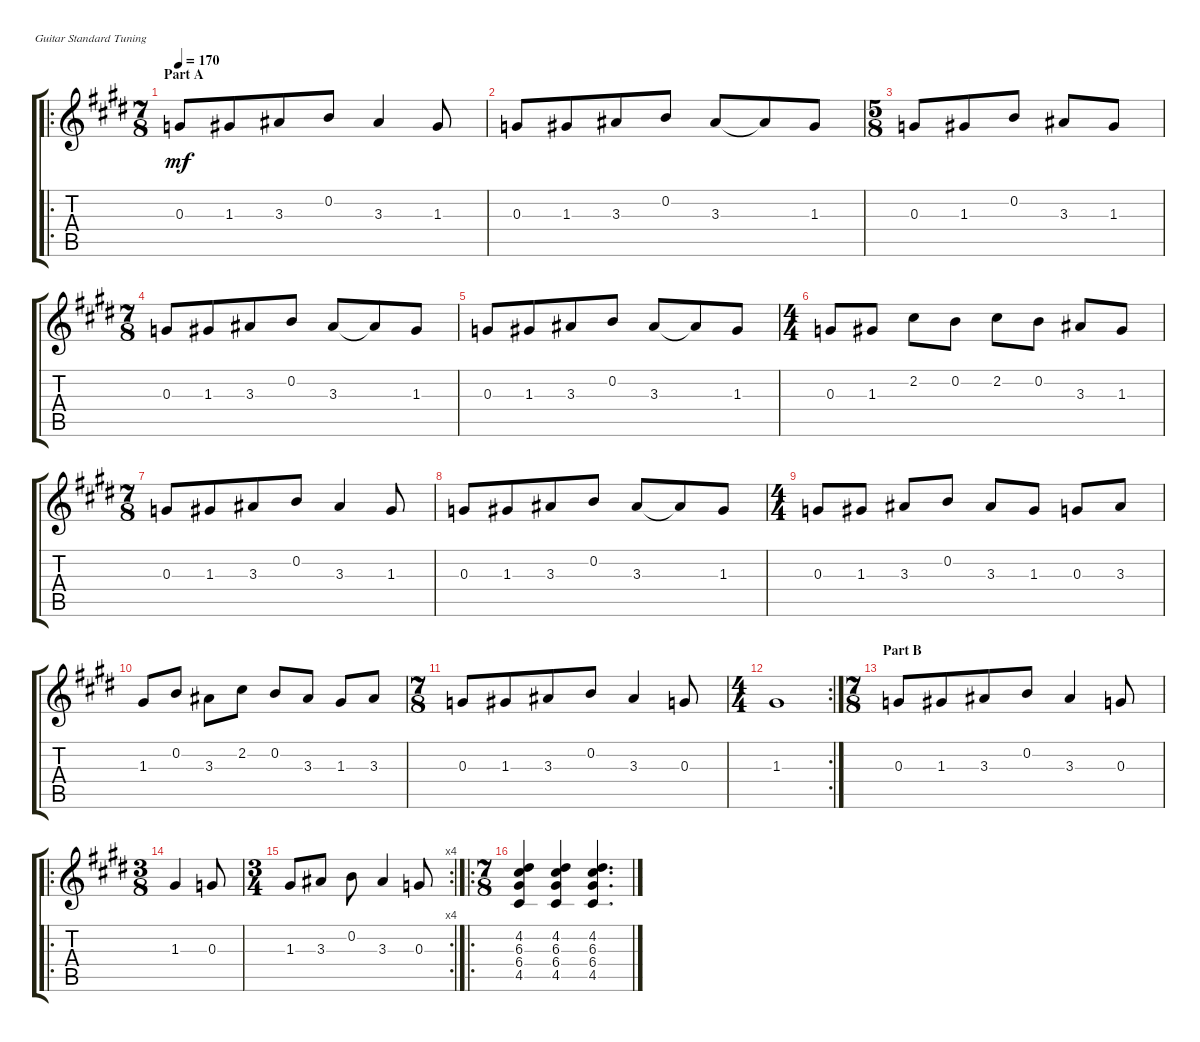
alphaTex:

\defaultSystemsLayout 4
\bracketExtendMode groupsimilarinstruments
\singleTrackTrackNamePolicy hidden
\multiTrackTrackNamePolicy hidden
\otherSystemsTrackNameOrientation horizontal
\track ("Steel Guitar" "S-Gt") {instrument acousticguitarsteel}
\staff {score tabs}
\tuning (E4 B3 G3 D3 A2 E2)
\ro
\ts (7 8)
\section ("" "Part A")
\tempo 170
\clef g2
\ks e
0.3.8{dy mf instrument acousticguitarsteel} 1.3.8 3.3.8 0.2.8 3.3.4 1.3.8 |
0.3.8 1.3.8 3.3.8 0.2.8 3.3.8 3.3{t}.8 1.3.8 |
\ts (5 8)
0.3.8 1.3.8 0.2.8 3.3.8 1.3.8 |
\ts (7 8)
0.3.8 1.3.8 3.3.8 0.2.8 3.3.8 3.3{t}.8 1.3.8 |
0.3.8 1.3.8 3.3.8 0.2.8 3.3.8 3.3{t}.8 1.3.8 |
\ts (4 4)
0.3.8 1.3.8 2.2.8 0.2.8 2.2.8 0.2.8 3.3.8 1.3.8 |
\ts (7 8)
0.3.8 1.3.8 3.3.8 0.2.8 3.3.4 1.3.8 |
0.3.8 1.3.8 3.3.8 0.2.8 3.3.8 3.3{t}.8 1.3.8 |
\ts (4 4)
0.3.8 1.3.8 3.3.8 0.2.8 3.3.8 1.3.8 0.3.8 3.3.8 |
1.3.8 0.2.8 3.3.8 2.2.8 0.2.8 3.3.8 1.3.8 3.3.8 |
\ts (7 8)
0.3.8 1.3.8 3.3.8 0.2.8 3.3.4 0.3.8 |
\rc 2
\ts (4 4)
1.3.1 |
\ts (7 8)
\section ("" "Part B")
\scale
0.307517 0.3.8 1.3.8 3.3.8 0.2.8 3.3.4 0.3.8 |
\ro
\ts (3 8)
\scale
0.127116 1.3.4 0.3.8 |
\rc 4
\ts (3 4)
\scale
0.180936 1.3.8 3.3.8 0.2.8 3.3.4 0.3.8 |
\ro
\ts (7 8)
\scale
0.13333 (6.4 6.3 4.2 4.5).4 (6.4 4.2 6.3 4.5).4 (6.4 4.2 6.3 4.5).4{d}
